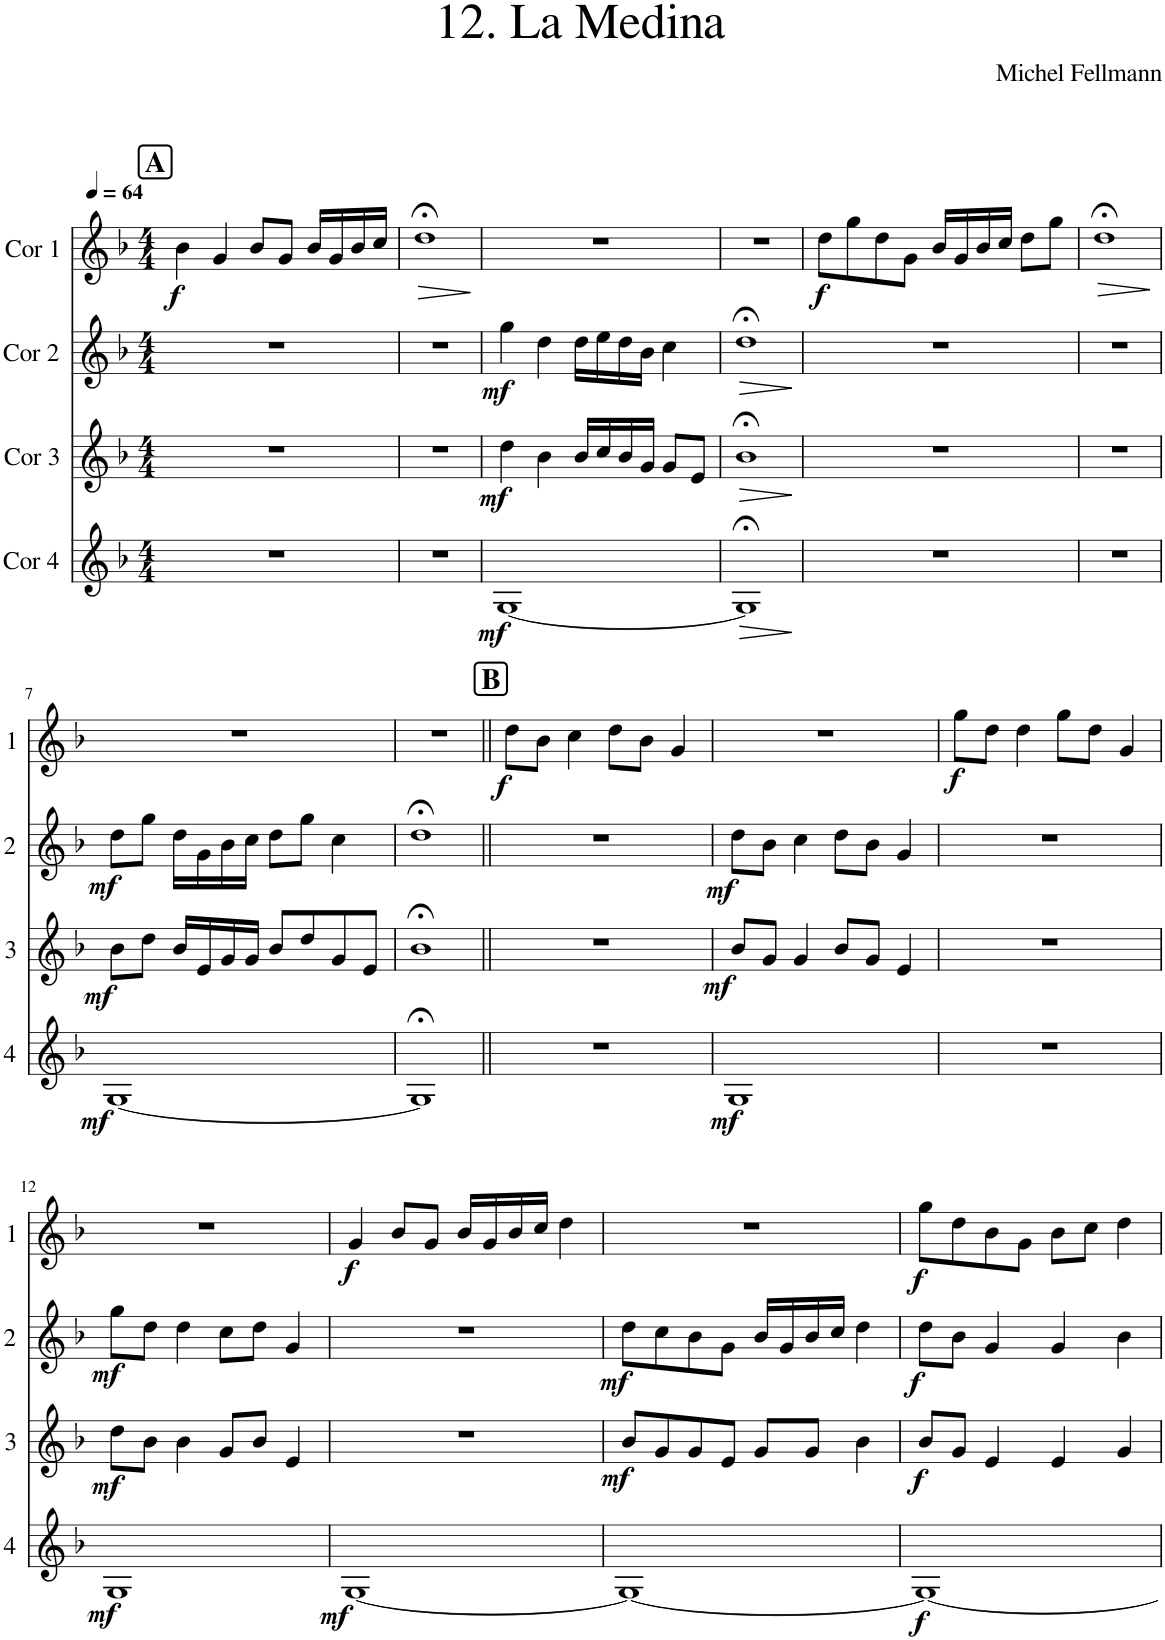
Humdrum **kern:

**kern	**dynam	**kern	**dynam	**kern	**dynam	**kern	**dynam
*part4	*part4	*part3	*part3	*part2	*part2	*part1	*part1
*staff4	*staff4	*staff3	*staff3	*staff2	*staff2	*staff1	*staff1
*I"Cor 4	*	*I"Cor 3	*	*I"Cor 2	*	*I"Cor 1	*
*clefG2	*	*clefG2	*	*clefG2	*	*clefG2	*
*Trd4c7	*	*Trd4c7	*	*Trd4c7	*	*Trd4c7	*
*k[b-]	*	*k[b-]	*	*k[b-]	*	*k[b-]	*
*M4/4	*	*M4/4	*	*M4/4	*	*M4/4	*
*MM64	*	*MM64	*	*MM64	*	*MM64	*
!!LO:REH:place=s1:a:B:cj:fs=14:t=A
=1	=1	=1	=1	=1	=1	=1	=1
!	!	!	!	!	!	!	!LO:DY:b
1r	.	1r	.	1r	.	4b-\	f
.	.	.	.	.	.	4g/	.
.	.	.	.	.	.	8b-/L	.
.	.	.	.	.	.	8g/J	.
.	.	.	.	.	.	16b-/LL	.
.	.	.	.	.	.	16g/	.
.	.	.	.	.	.	16b-/	.
.	.	.	.	.	.	16cc/JJ	.
=2	=2	=2	=2	=2	=2	=2	=2
!	!	!	!	!	!	!	!LO:HP:b
1r	.	1r	.	1r	.	1dd;<	>
.	.	.	.	.	.	.	]
=3	=3	=3	=3	=3	=3	=3	=3
!	!LO:DY:b	!	!LO:DY:b	!	!LO:DY:b	!	!
[1G	mf	4dd\	mf	4gg\	mf	1r	.
.	.	4b-\	.	4dd\	.	.	.
.	.	16b-/LL	.	16dd\LL	.	.	.
.	.	16cc/	.	16ee\	.	.	.
.	.	16b-/	.	16dd\	.	.	.
.	.	16g/JJ	.	16b-\JJ	.	.	.
.	.	8g/L	.	4cc\	.	.	.
.	.	8e/J	.	.	.	.	.
=4	=4	=4	=4	=4	=4	=4	=4
!	!LO:HP:b	!	!LO:HP:b	!	!LO:HP:b	!	!
1G;<]	>	1b-;<	>	1dd;<	>	1r	.
.	]	.	]	.	]	.	.
=5	=5	=5	=5	=5	=5	=5	=5
!	!	!	!	!	!	!	!LO:DY:b
1r	.	1r	.	1r	.	8dd\L	f
.	.	.	.	.	.	8gg\	.
.	.	.	.	.	.	8dd\	.
.	.	.	.	.	.	8g\J	.
.	.	.	.	.	.	16b-/LL	.
.	.	.	.	.	.	16g/	.
.	.	.	.	.	.	16b-/	.
.	.	.	.	.	.	16cc/JJ	.
.	.	.	.	.	.	8dd\L	.
.	.	.	.	.	.	8gg\J	.
=6	=6	=6	=6	=6	=6	=6	=6
!	!	!	!	!	!	!	!LO:HP:b
1r	.	1r	.	1r	.	1dd;<	>
.	.	.	.	.	.	.	]
!!LO:LB:g=z
=7	=7	=7	=7	=7	=7	=7	=7
!	!LO:DY:b	!	!LO:DY:b	!	!LO:DY:b	!	!
[1G	mf	8b-\L	mf	8dd\L	mf	1r	.
.	.	8dd\J	.	8gg\J	.	.	.
.	.	16b-/LL	.	16dd\LL	.	.	.
.	.	16e/	.	16g\	.	.	.
.	.	16g/	.	16b-\	.	.	.
.	.	16g/JJ	.	16cc\JJ	.	.	.
.	.	8b-/L	.	8dd\L	.	.	.
.	.	8dd/	.	8gg\J	.	.	.
.	.	8g/	.	4cc\	.	.	.
.	.	8e/J	.	.	.	.	.
=8	=8	=8	=8	=8	=8	=8	=8
1G;<]	.	1b-;<	.	1dd;<	.	1r	.
!!LO:REH:place=s1:a:B:cj:fs=14:t=B
=9||	=9||	=9||	=9||	=9||	=9||	=9||	=9||
!	!	!	!	!	!	!	!LO:DY:b
1r	.	1r	.	1r	.	8dd\L	f
.	.	.	.	.	.	8b-\J	.
.	.	.	.	.	.	4cc\	.
.	.	.	.	.	.	8dd\L	.
.	.	.	.	.	.	8b-\J	.
.	.	.	.	.	.	4g/	.
=10	=10	=10	=10	=10	=10	=10	=10
!	!LO:DY:b	!	!LO:DY:b	!	!LO:DY:b	!	!
1G	mf	8b-/L	mf	8dd\L	mf	1r	.
.	.	8g/J	.	8b-\J	.	.	.
.	.	4g/	.	4cc\	.	.	.
.	.	8b-/L	.	8dd\L	.	.	.
.	.	8g/J	.	8b-\J	.	.	.
.	.	4e/	.	4g/	.	.	.
=11	=11	=11	=11	=11	=11	=11	=11
!	!	!	!	!	!	!	!LO:DY:b
1r	.	1r	.	1r	.	8gg\L	f
.	.	.	.	.	.	8dd\J	.
.	.	.	.	.	.	4dd\	.
.	.	.	.	.	.	8gg\L	.
.	.	.	.	.	.	8dd\J	.
.	.	.	.	.	.	4g/	.
!!LO:LB:g=z
=12	=12	=12	=12	=12	=12	=12	=12
!	!LO:DY:b	!	!LO:DY:b	!	!LO:DY:b	!	!
1G	mf	8dd\L	mf	8gg\L	mf	1r	.
.	.	8b-\J	.	8dd\J	.	.	.
.	.	4b-\	.	4dd\	.	.	.
.	.	8g/L	.	8cc\L	.	.	.
.	.	8b-/J	.	8dd\J	.	.	.
.	.	4e/	.	4g/	.	.	.
=13	=13	=13	=13	=13	=13	=13	=13
!	!LO:DY:b	!	!	!	!	!	!LO:DY:b
[1G	mf	1r	.	1r	.	4g/	f
.	.	.	.	.	.	8b-/L	.
.	.	.	.	.	.	8g/J	.
.	.	.	.	.	.	16b-/LL	.
.	.	.	.	.	.	16g/	.
.	.	.	.	.	.	16b-/	.
.	.	.	.	.	.	16cc/JJ	.
.	.	.	.	.	.	4dd\	.
=14	=14	=14	=14	=14	=14	=14	=14
!	!	!	!LO:DY:b	!	!LO:DY:b	!	!
1G_	.	8b-/L	mf	8dd\L	mf	1r	.
.	.	8g/	.	8cc\	.	.	.
.	.	8g/	.	8b-\	.	.	.
.	.	8e/J	.	8g\J	.	.	.
.	.	8g/L	.	16b-/LL	.	.	.
.	.	.	.	16g/	.	.	.
.	.	8g/J	.	16b-/	.	.	.
.	.	.	.	16cc/JJ	.	.	.
.	.	4b-\	.	4dd\	.	.	.
=15	=15	=15	=15	=15	=15	=15	=15
!	!LO:DY:b	!	!LO:DY:b	!	!LO:DY:b	!	!LO:DY:b
1G_	f	8b-/L	f	8dd\L	f	8gg\L	f
.	.	8g/J	.	8b-\J	.	8dd\	.
.	.	4e/	.	4g/	.	8b-\	.
.	.	.	.	.	.	8g\J	.
.	.	4e/	.	4g/	.	8b-\L	.
.	.	.	.	.	.	8cc\J	.
.	.	4g/	.	4b-\	.	4dd\	.
=	=	=	=	=	=	=	=
*-	*-	*-	*-	*-	*-	*-	*-
